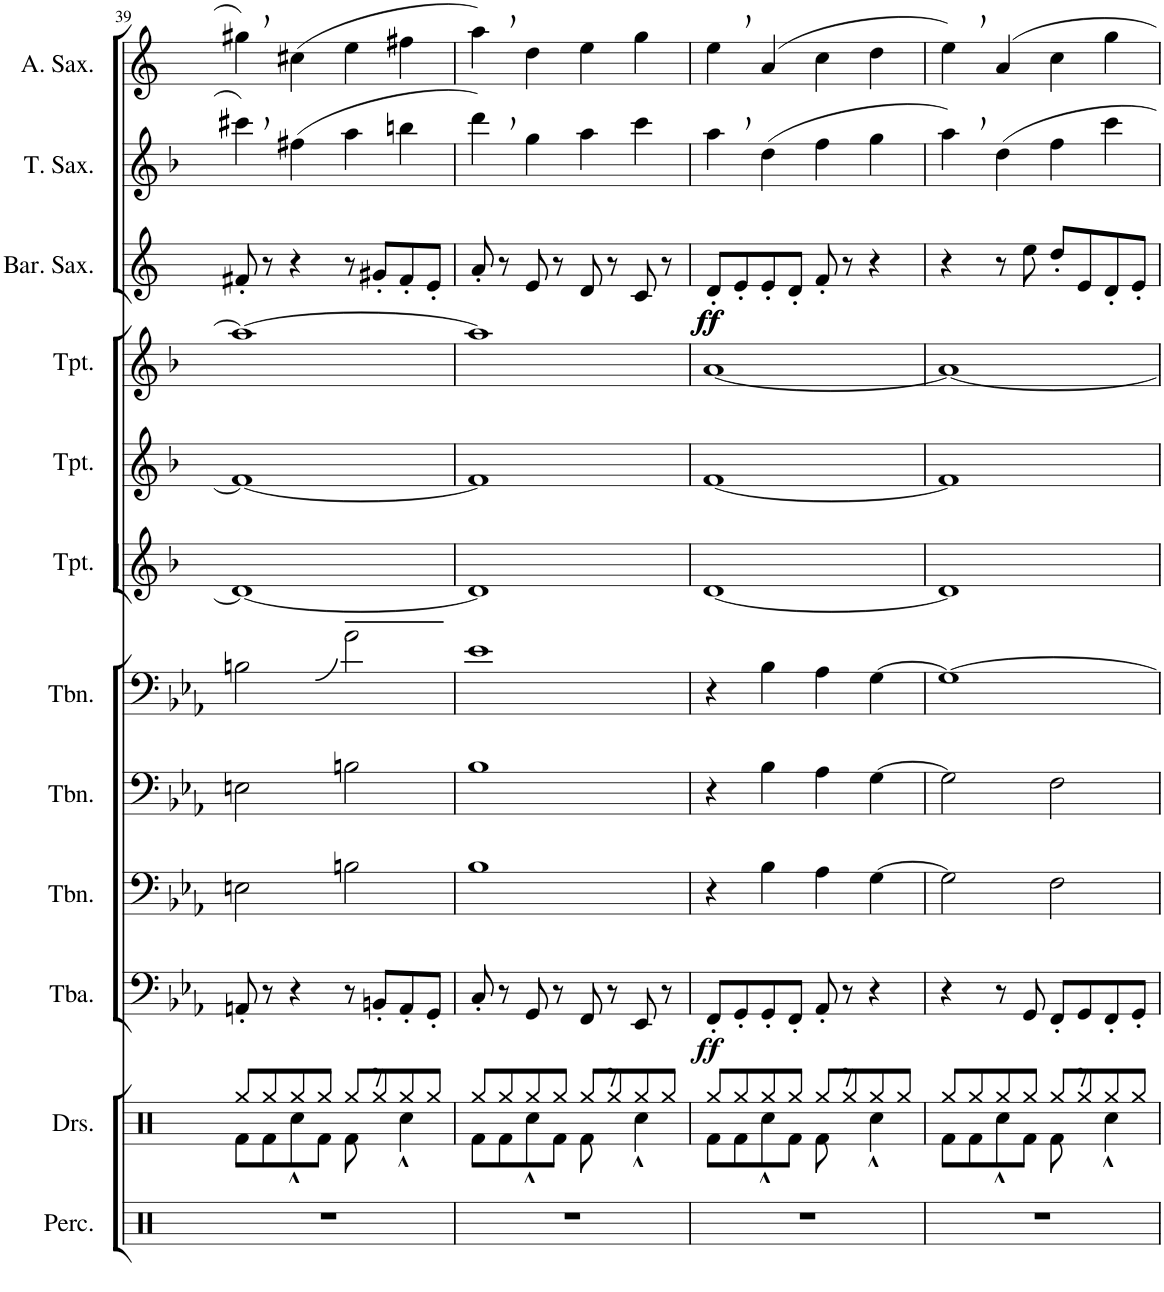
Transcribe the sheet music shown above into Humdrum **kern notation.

**kern	**kern	**kern	**dynam	**kern	**kern	**kern	**kern	**kern	**kern	**kern	**dynam	**kern	**kern
*part12	*part11	*part10	*part10	*part9	*part8	*part7	*part6	*part5	*part4	*part3	*part3	*part2	*part1
*staff12	*staff11	*staff10	*staff10	*staff9	*staff8	*staff7	*staff6	*staff5	*staff4	*staff3	*staff3	*staff2	*staff1
*I"Percussion	*I"Drumset	*I"Tuba	*	*I"Trombone	*I"Trombone	*I"Trombone	*I"Trumpet	*I"Trumpet	*I"Trumpet	*I"Baritone Saxophone	*	*I"Tenor Saxophone	*I"Alto Saxophone
*I'Perc.	*I'Drs.	*I'Tba.	*	*I'Tbn.	*I'Tbn.	*I'Tbn.	*I'Tpt.	*I'Tpt.	*I'Tpt.	*I'Bar. Sax.	*	*I'T. Sax.	*I'A. Sax.
!!LO:PB:g=z
*clefX	*clefX	*clefF4	*	*clefF4	*clefF4	*clefF4	*clefG2	*clefG2	*clefG2	*clefG2	*	*clefG2	*clefG2
*	*	*	*	*	*	*	*Trd1c2	*Trd1c2	*Trd1c2	*Trd12c21	*	*Trd8c14	*Trd5c9
*k[]	*k[]	*k[b-e-a-]	*	*k[b-e-a-]	*k[b-e-a-]	*k[b-e-a-]	*k[b-]	*k[b-]	*k[b-]	*k[]	*	*k[b-]	*k[]
*M4/4	*M4/4	*M4/4	*	*M4/4	*M4/4	*M4/4	*M4/4	*M4/4	*M4/4	*M4/4	*	*M4/4	*M4/4
=39	=39	=39	=39	=39	=39	=39	=39	=39	=39	=39	=39	=39	=39
*	*^	*	*	*	*	*	*	*	*	*	*	*	*
1r	8Rf\L	8Rgg/L	8AAn'/	.	2En\	2En\	2Bn\	1d_	1f_	1aa_	8f#X'/	.	4ccc#X'~,\	4gg#X'~,\
.	8Rf\	8Rgg/	8r	.	.	.	.	.	.	.	8r	.	.	.
.	8Rcc^^\	8Rgg/	4r	.	.	.	.	.	.	.	4r	.	(4ff#X\	(4cc#X\
.	8Rf\J	8Rgg/J	.	.	.	.	.	.	.	.	.	.	.	.
.	8Rf\	8Rgg/L	8r	.	2Bn\	2Bn\	2d\	.	.	.	8r	.	4aa\	4ee\
.	8r	8Rgg/	8BBn'/L	.	.	.	.	.	.	.	8g#X'/L	.	.	.
.	4Rcc^^\	8Rgg/	8AA'/	.	.	.	.	.	.	.	8f#'/	.	4bbn\	4ff#X\
.	.	8Rgg/J	8GG'/J	.	.	.	.	.	.	.	8e'/J	.	.	.
=40	=40	=40	=40	=40	=40	=40	=40	=40	=40	=40	=40	=40	=40	=40
1r	8Rf\L	8Rgg/L	8C'/	.	1B-	1B-	1e-	1d]	1f]	1aa]	8a'/	.	4ddd'~,\)	4aa'~,\)
.	8Rf\	8Rgg/	8r	.	.	.	.	.	.	.	8r	.	.	.
.	8Rcc^^\	8Rgg/	8GG/	.	.	.	.	.	.	.	8e/	.	4gg\	4dd\
.	8Rf\J	8Rgg/J	8r	.	.	.	.	.	.	.	8r	.	.	.
.	8Rf\	8Rgg/L	8FF/	.	.	.	.	.	.	.	8d/	.	4aa\	4ee\
.	8r	8Rgg/	8r	.	.	.	.	.	.	.	8r	.	.	.
.	4Rcc^^\	8Rgg/	8EE-/	.	.	.	.	.	.	.	8c/	.	4ccc\	4gg\
.	.	8Rgg/J	8r	.	.	.	.	.	.	.	8r	.	.	.
=41	=41	=41	=41	=41	=41	=41	=41	=41	=41	=41	=41	=41	=41	=41
!	!	!	!	!LO:DY:b	!	!	!	!	!	!	!	!LO:DY:b	!	!
!	!	!	!	!	!	!	!	!	!	!	!	!LO:DY:n=1:b	!	!
1r	8Rf\L	8Rgg/L	8FF'/L	ff	4r	4r	4r	[1d	[1f	[1a	8d'/L	ff ff	4aa'~,\	4ee'~,\
.	8Rf\	8Rgg/	8GG'/	.	.	.	.	.	.	.	8e'/	.	.	.
.	8Rcc^^\	8Rgg/	8GG'/	.	4B-\	4B-\	4B-\	.	.	.	8e'/	.	(4dd\	(4a/
.	8Rf\J	8Rgg/J	8FF'/J	.	.	.	.	.	.	.	8d'/J	.	.	.
.	8Rf\	8Rgg/L	8AA-'/	.	4A-\	4A-\	4A-\	.	.	.	8f'/	.	4ff\	4cc\
.	8r	8Rgg/	8r	.	.	.	.	.	.	.	8r	.	.	.
.	4Rcc^^\	8Rgg/	4r	.	[4G\	[4G\	[4G\	.	.	.	4r	.	4gg\	4dd\
.	.	8Rgg/J	.	.	.	.	.	.	.	.	.	.	.	.
=42	=42	=42	=42	=42	=42	=42	=42	=42	=42	=42	=42	=42	=42	=42
1r	8Rf\L	8Rgg/L	4r	.	2G\]	2G\]	1G_	1d]	1f]	1a_	4r	.	4aa'~,\)	4ee'~,\)
.	8Rf\	8Rgg/	.	.	.	.	.	.	.	.	.	.	.	.
.	8Rcc^^\	8Rgg/	8r	.	.	.	.	.	.	.	8r	.	4dd\	4a/
.	8Rf\J	8Rgg/J	8GG/	.	.	.	.	.	.	.	8ee\	.	.	.
.	8Rf\	8Rgg/L	8FF'/L	.	2F\	2F\	.	.	.	.	8dd'/L	.	4ff\	4cc\
.	8r	8Rgg/	8GG/	.	.	.	.	.	.	.	8e/	.	.	.
.	4Rcc^^\	8Rgg/	8FF'/	.	.	.	.	.	.	.	8d'/	.	4ccc\	4gg\
.	.	8Rgg/J	8GG'/J	.	.	.	.	.	.	.	8e'/J	.	.	.
*	*v	*v	*	*	*	*	*	*	*	*	*	*	*	*
=	=	=	=	=	=	=	=	=	=	=	=	=	=
*-	*-	*-	*-	*-	*-	*-	*-	*-	*-	*-	*-	*-	*-
